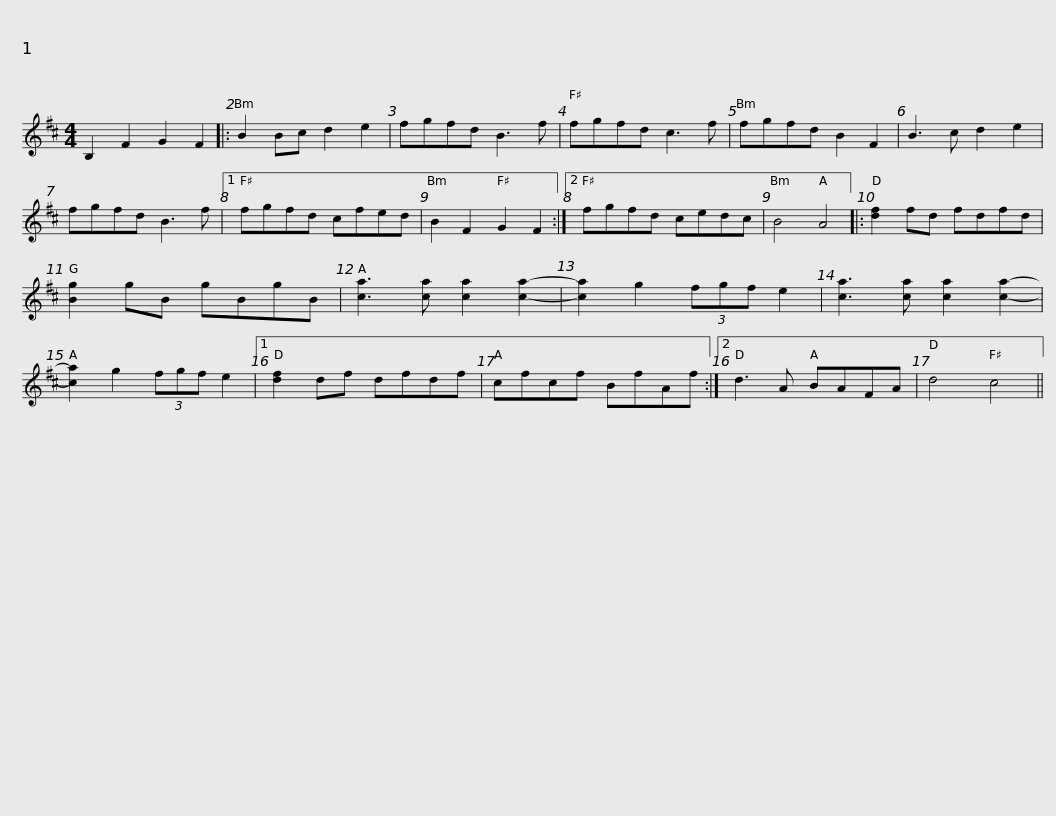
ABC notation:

X:1
L:1/8
M:4/4
I:linebreak $
K:Bmin
V:1 treble
V:1
 B,2 F2 G2 F2 |: B2 Bc d2 e2 | fgfd B3 f | fgfd c3 f | fgfd B2 F2 | %5
 B3 c d2 e2 | fgfd B3 f |1$ fgfd cfed | B2 F2 G2 F2 :|2 fgfd cedc | %10
 B4 A4 |: [df]2 fd fdfd | [Bg]2 gB gBgB |$ [ca]3 [ca] [ca]2 [ca]2- | [ca]2 g2 (3fgf e2 | %15
 [ca]3 [ca] [ca]2 [ca]2- | [ca]2 g2 (3fgf e2 |1 [df]2 df dfdf | cfcf BfAf :|2$ d3 A BAFA | %20
 d4 c4 || %21
